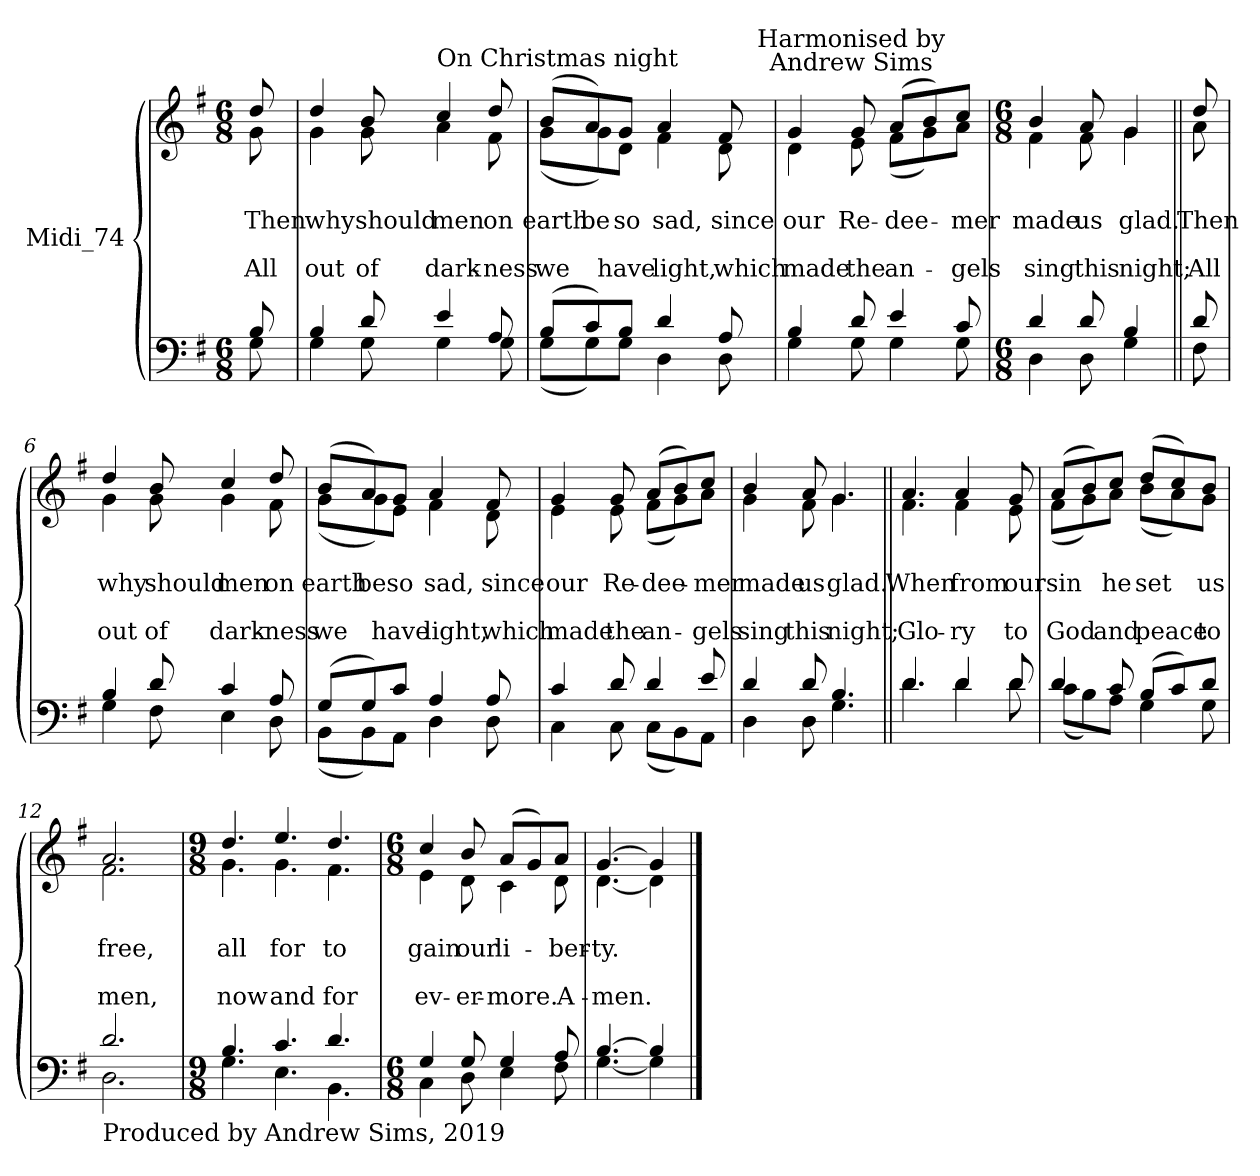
**kern	**kern	**text	**text	**text	**text
*part2	*part1	*part1	*part1	*part1	*part1
*staff2	*staff1	*staff1	*staff1	*staff1	*staff1
*I"Midi_74	*I"Midi_74	*	*	*	*
*clefF4	*clefG2	*	*	*	*
*k[f#]	*k[f#]	*	*	*	*
*G:	*G:	*	*	*	*
*M6/8	*M6/8	*	*	*	*
=	=	=	=	=	=
*^	*	*	*	*	*
!	!	!LO:TX:a:cj:t=Sussex Carol&colon;\nTraditional English	!	!	!	!
!	!	!	!LO:LY:b	!	!LO:LY:b	!
*	*	*^	*	*	*	*
!	!	!	!	!	!LO:LY:b	!	!LO:LY:b
8B/	8G\	8dd/	8g\	.	Then	.	All
=1	=1	=1	=1	=1	=1	=1	=1
!	!	!	!	!LO:LY:b	!	!LO:LY:b	!
!	!	!	!	!	!LO:LY:b	!	!LO:LY:b
4B/	4G\	4dd/	4g\	.	-why	.	out
!	!	!	!	!LO:LY:b	!	!LO:LY:b	!
!	!	!	!	!	!LO:LY:b	!	!LO:LY:b
8d/	8G\	8b/	8g\	.	should	.	of
!	!	!LO:TX:a:t=On Christmas night	!	!	!	!	!
!	!	!	!	!LO:LY:b	!	!LO:LY:b	!
!	!	!	!	!	!LO:LY:b	!	!LO:LY:b
4e/	4G\	4cc/	4a\	.	men	.	dark-
!	!	!	!	!LO:LY:b	!	!LO:LY:b	!
!	!	!	!	!	!LO:LY:b	!	!LO:LY:b
8A/	8G\	8dd/	8f#\	.	-on	.	ness
=2	=2	=2	=2	=2	=2	=2	=2
!	!	!	!	!LO:LY:b	!	!LO:LY:b	!
!	!	!	!	!	!LO:LY:b	!	!LO:LY:b
(>8B/L	(<8G\L	(>8b/L	(<8g\L	.	earth	.	we
!	!	!	!	!	!LO:LY:b	!	!
8c/)	8G\)	8a/)	8g\)	.	be	.	.
!	!	!	!	!LO:LY:b	!	!LO:LY:b	!
!	!	!	!	!	!LO:LY:b	!	!LO:LY:b
8B/J	8G\J	8g/J	8d\J	.	so	.	have
!	!	!	!	!LO:LY:b	!	!LO:LY:b	!
!	!	!	!	!	!LO:LY:b	!	!LO:LY:b
4d/	4D\	4a/	4f#\	.	sad,	.	light,
!	!	!	!	!LO:LY:b	!	!LO:LY:b	!
!	!	!	!	!	!LO:LY:b	!	!LO:LY:b
8A/	8D\	8f#/	8d\	.	since	.	which
=3	=3	=3	=3	=3	=3	=3	=3
!	!	!	!	!LO:LY:b	!	!LO:LY:b	!
!	!	!	!	!	!LO:LY:b	!	!LO:LY:b
4B/	4G\	4g/	4d\	.	our	.	made
!	!	!LO:TX:a:cj:t=Harmonised by\nAndrew Sims	!	!	!	!	!
!	!	!	!	!LO:LY:b	!	!LO:LY:b	!
!	!	!	!	!	!LO:LY:b	!	!LO:LY:b
8d/	8G\	8g/	8e\	.	Re-	.	-the
!	!	!	!	!LO:LY:b	!	!LO:LY:b	!
!	!	!	!	!	!LO:LY:b	!	!LO:LY:b
4e/	4G\	(>8a/L	(<8f#\L	.	dee-	.	-an-
.	.	8b/)	8g\)	.	.	.	.
!	!	!	!	!LO:LY:b	!	!LO:LY:b	!
!	!	!	!	!	!LO:LY:b	!	!LO:LY:b
8c/	8G\	8cc/J	8a\J	.	-mer	.	gels
!!LO:LB:g=z	!!
=4	=4	=4	=4	=4	=4	=4	=4
*M6/8	*	*M6/8	*	*	*	*	*
!	!	!	!	!LO:LY:b	!	!LO:LY:b	!
!	!	!	!	!	!LO:LY:b	!	!LO:LY:b
4d/	4D\	4b/	4f#\	.	made	.	sing
!	!	!	!	!LO:LY:b	!	!LO:LY:b	!
!	!	!	!	!	!LO:LY:b	!	!LO:LY:b
8d/	8D\	8a/	8f#\	.	us	.	this
!	!	!	!	!LO:LY:b	!	!LO:LY:b	!
!	!	!	!	!	!LO:LY:b	!	!LO:LY:b
4B/	4G\	4g/	4g\	.	glad.	.	night;
=5||	=5||	=5||	=5||	=5||	=5||	=5||	=5||
!	!	!	!	!LO:LY:b	!	!LO:LY:b	!
!	!	!	!	!	!LO:LY:b	!	!LO:LY:b
8d/	8F#\	8dd/	8a\	.	Then	.	All
=6	=6	=6	=6	=6	=6	=6	=6
!	!	!	!	!LO:LY:b	!	!LO:LY:b	!
!	!	!	!	!	!LO:LY:b	!	!LO:LY:b
4B/	4G\	4dd/	4g\	.	-why	.	out
!	!	!	!	!LO:LY:b	!	!LO:LY:b	!
!	!	!	!	!	!LO:LY:b	!	!LO:LY:b
8d/	8F#\	8b/	8g\	.	should	.	of
!	!	!	!	!LO:LY:b	!	!LO:LY:b	!
!	!	!	!	!	!LO:LY:b	!	!LO:LY:b
4c/	4E\	4cc/	4g\	.	men	.	dark-
!	!	!	!	!LO:LY:b	!	!LO:LY:b	!
!	!	!	!	!	!LO:LY:b	!	!LO:LY:b
8A/	8D\	8dd/	8f#\	.	-on	.	ness
=7	=7	=7	=7	=7	=7	=7	=7
!	!	!	!	!LO:LY:b	!	!LO:LY:b	!
!	!	!	!	!	!LO:LY:b	!	!LO:LY:b
(>8G/L	(<8BB\L	(>8b/L	(<8g\L	.	earth	.	we
!	!	!	!	!	!LO:LY:b	!	!
8G/)	8BB\)	8a/)	8g\)	.	be	.	.
!	!	!	!	!LO:LY:b	!	!LO:LY:b	!
!	!	!	!	!	!LO:LY:b	!	!LO:LY:b
8c/J	8AA\J	8g/J	8e\J	.	so	.	have
!	!	!	!	!LO:LY:b	!	!LO:LY:b	!
!	!	!	!	!	!LO:LY:b	!	!LO:LY:b
4A/	4D\	4a/	4f#\	.	sad,	.	light,
!	!	!	!	!LO:LY:b	!	!LO:LY:b	!
!	!	!	!	!	!LO:LY:b	!	!LO:LY:b
8A/	8D\	8f#/	8d\	.	since	.	which
!!LO:LB:g=z	!!
=8	=8	=8	=8	=8	=8	=8	=8
!	!	!	!	!LO:LY:b	!	!LO:LY:b	!
!	!	!	!	!	!LO:LY:b	!	!LO:LY:b
4c/	4C\	4g/	4e\	.	our	.	made
!	!	!	!	!LO:LY:b	!	!LO:LY:b	!
!	!	!	!	!	!LO:LY:b	!	!LO:LY:b
8d/	8C\	8g/	8e\	.	Re-	.	-the
!	!	!	!	!LO:LY:b	!	!LO:LY:b	!
!	!	!	!	!	!LO:LY:b	!	!LO:LY:b
4d/	(<8C\L	(>8a/L	(<8f#\L	.	dee-	.	-an-
.	8BB\)	8b/)	8g\)	.	.	.	.
!	!	!	!	!LO:LY:b	!	!LO:LY:b	!
!	!	!	!	!	!LO:LY:b	!	!LO:LY:b
8e/	8AA\J	8cc/J	8a\J	.	-mer	.	gels
=9	=9	=9	=9	=9	=9	=9	=9
!	!	!	!	!LO:LY:b	!	!LO:LY:b	!
!	!	!	!	!	!LO:LY:b	!	!LO:LY:b
4d/	4D\	4b/	4g\	.	made	.	sing
!	!	!	!	!LO:LY:b	!	!LO:LY:b	!
!	!	!	!	!	!LO:LY:b	!	!LO:LY:b
8d/	8D\	8a/	8f#\	.	us	.	this
!	!	!	!	!LO:LY:b	!	!LO:LY:b	!
!	!	!	!	!	!LO:LY:b	!	!LO:LY:b
4.B/	4.G\	4.g/	4.g\	.	glad.	.	night;
=10||	=10||	=10||	=10||	=10||	=10||	=10||	=10||
!	!	!	!	!LO:LY:b	!	!LO:LY:b	!
!	!	!	!	!	!LO:LY:b	!	!LO:LY:b
4.d/	4.d\	4.a/	4.f#\	.	When	.	Glo-
!	!	!	!	!LO:LY:b	!	!LO:LY:b	!
!	!	!	!	!	!LO:LY:b	!	!LO:LY:b
4d/	4d\	4a/	4f#\	.	-from	.	ry
!	!	!	!	!LO:LY:b	!	!LO:LY:b	!
!	!	!	!	!	!LO:LY:b	!	!LO:LY:b
8d/	8d\	8g/	8e\	.	our	.	to
=11	=11	=11	=11	=11	=11	=11	=11
!	!	!	!	!LO:LY:b	!	!LO:LY:b	!
!	!	!	!	!	!LO:LY:b	!	!LO:LY:b
4d/	(<8c\L	(>8a/L	(<8f#\L	.	sin	.	God
.	8B\)	8b/)	8g\)	.	.	.	.
!	!	!	!	!LO:LY:b	!	!LO:LY:b	!
!	!	!	!	!	!LO:LY:b	!	!LO:LY:b
8c/	8A\J	8cc/J	8a\J	.	he	.	and
!	!	!	!	!LO:LY:b	!	!LO:LY:b	!
!	!	!	!	!	!LO:LY:b	!	!LO:LY:b
(>8B/L	4G\	(>8dd/L	(<8b\L	.	set	.	peace
8c/)	.	8cc/)	8a\)	.	.	.	.
!	!	!	!	!LO:LY:b	!	!LO:LY:b	!
!	!	!	!	!	!LO:LY:b	!	!LO:LY:b
8d/J	8G\	8b/J	8g\J	.	us	.	to
!!LO:LB:g=z	!!
=12	=12	=12	=12	=12	=12	=12	=12
!LO:TX:b:t=Produced by Andrew Sims, 2019	!	!	!	!	!	!	!
!	!	!	!	!LO:LY:b	!	!LO:LY:b	!
!	!	!	!	!	!LO:LY:b	!	!LO:LY:b
2.d/	2.D\	2.a/	2.f#\	.	free,	.	men,
=13	=13	=13	=13	=13	=13	=13	=13
*M9/8	*	*M9/8	*	*	*	*	*
!	!	!	!	!LO:LY:b	!	!LO:LY:b	!
!	!	!	!	!	!LO:LY:b	!	!LO:LY:b
4.B/	4.G\	4.dd/	4.g\	.	all	.	now
!	!	!	!	!LO:LY:b	!	!LO:LY:b	!
!	!	!	!	!	!LO:LY:b	!	!LO:LY:b
4.c/	4.E\	4.ee/	4.g\	.	for	.	and
!	!	!	!	!LO:LY:b	!	!LO:LY:b	!
!	!	!	!	!	!LO:LY:b	!	!LO:LY:b
4.d/	4.BB\	4.dd/	4.f#\	.	to	.	for
=14	=14	=14	=14	=14	=14	=14	=14
*M6/8	*	*M6/8	*	*	*	*	*
!	!	!	!	!LO:LY:b	!	!LO:LY:b	!
!	!	!	!	!	!LO:LY:b	!	!LO:LY:b
4G/	4C\	4cc/	4e\	.	gain	.	ev-
!	!	!	!	!LO:LY:b	!	!LO:LY:b	!
!	!	!	!	!	!LO:LY:b	!	!LO:LY:b
8G/	8D\	8b/	8d\	.	-our	.	er-
!	!	!	!	!LO:LY:b	!	!LO:LY:b	!
!	!	!	!	!	!LO:LY:b	!	!LO:LY:b
4G/	4E\	(>8a/L	4c\	.	-li-	.	-more.
.	.	8g/)	.	.	.	.	.
!	!	!	!	!LO:LY:b	!	!LO:LY:b	!
!	!	!	!	!	!LO:LY:b	!	!LO:LY:b
8A/	8F#\	8a/J	8d\	.	ber-	.	-A-
=15	=15	=15	=15	=15	=15	=15	=15
!	!	!	!	!LO:LY:b	!	!LO:LY:b	!
!	!	!	!	!	!LO:LY:b	!	!LO:LY:b
[4.B/	[4.G\	[4.g/	[4.d\	.	ty.	.	men.
4B/]	4G\]	4g/]	4d\]	.	.	.	.
*v	*v	*	*	*	*	*	*
*	*v	*v	*	*	*	*
==	==	==	==	==	==
*-	*-	*-	*-	*-	*-
